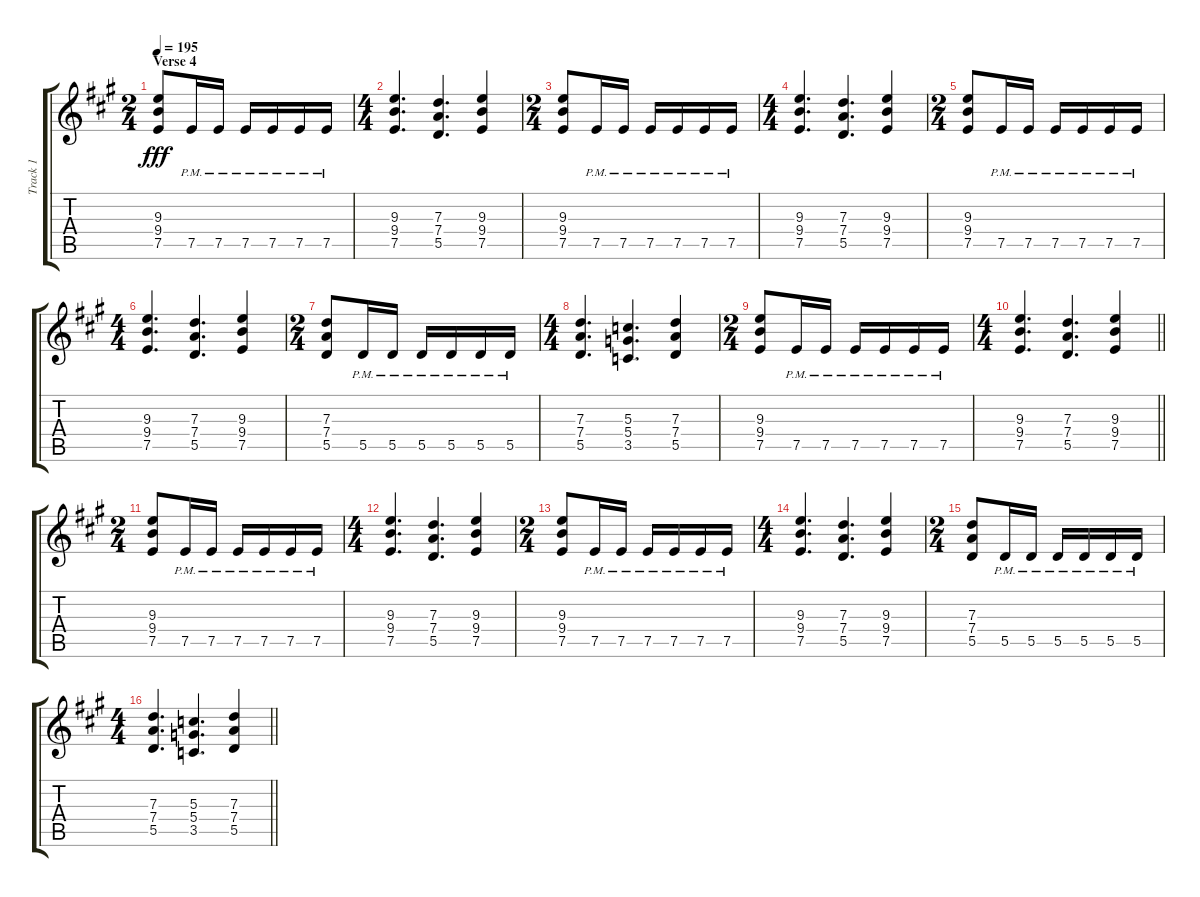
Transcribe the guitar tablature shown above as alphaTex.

\track ("Track 1" "Track 1") {instrument overdrivenguitar}
\staff {score tabs}
\tuning (E4 B3 G3 D3 A2 E2) {hide}
\ts (2 4)
\section ("" "Verse 4")
\tempo 195
\clef g2
\ks a
(9.3 9.4 7.5).8{dy fff} 7.5{pm}.16 7.5{pm}.16 7.5{pm}.16 7.5{pm}.16 7.5{pm}.16 7.5{pm}.16 |
\ts (4 4)
(9.3 9.4 7.5).4{d} (7.3 7.4 5.5).4{d} (9.3 9.4 7.5).4 |
\ts (2 4)
(9.3 9.4 7.5).8 7.5{pm}.16 7.5{pm}.16 7.5{pm}.16 7.5{pm}.16 7.5{pm}.16 7.5{pm}.16 |
\ts (4 4)
(9.3 9.4 7.5).4{d} (7.3 7.4 5.5).4{d} (9.3 9.4 7.5).4 |
\ts (2 4)
(9.3 9.4 7.5).8 7.5{pm}.16 7.5{pm}.16 7.5{pm}.16 7.5{pm}.16 7.5{pm}.16 7.5{pm}.16 |
\ts (4 4)
(9.3 9.4 7.5).4{d} (7.3 7.4 5.5).4{d} (9.3 9.4 7.5).4 |
\ts (2 4)
(7.3 7.4 5.5).8 5.5{pm}.16 5.5{pm}.16 5.5{pm}.16 5.5{pm}.16 5.5{pm}.16 5.5{pm}.16 |
\ts (4 4)
(7.3 7.4 5.5).4{d} (5.3 5.4 3.5).4{d} (7.3 7.4 5.5).4 |
\ts (2 4)
(9.3 9.4 7.5).8 7.5{pm}.16 7.5{pm}.16 7.5{pm}.16 7.5{pm}.16 7.5{pm}.16 7.5{pm}.16 |
\ts (4 4)
\barLineRight lightlight
(9.3 9.4 7.5).4{d} (7.3 7.4 5.5).4{d} (9.3 9.4 7.5).4 |
\ts (2 4)
(9.3 9.4 7.5).8 7.5{pm}.16 7.5{pm}.16 7.5{pm}.16 7.5{pm}.16 7.5{pm}.16 7.5{pm}.16 |
\ts (4 4)
(9.3 9.4 7.5).4{d} (7.3 7.4 5.5).4{d} (9.3 9.4 7.5).4 |
\ts (2 4)
(9.3 9.4 7.5).8 7.5{pm}.16 7.5{pm}.16 7.5{pm}.16 7.5{pm}.16 7.5{pm}.16 7.5{pm}.16 |
\ts (4 4)
(9.3 9.4 7.5).4{d} (7.3 7.4 5.5).4{d} (9.3 9.4 7.5).4 |
\ts (2 4)
(7.3 7.4 5.5).8 5.5{pm}.16 5.5{pm}.16 5.5{pm}.16 5.5{pm}.16 5.5{pm}.16 5.5{pm}.16 |
\ts (4 4)
\barLineRight lightlight
(7.3 7.4 5.5).4{d} (5.3 5.4 3.5).4{d} (7.3 7.4 5.5).4
